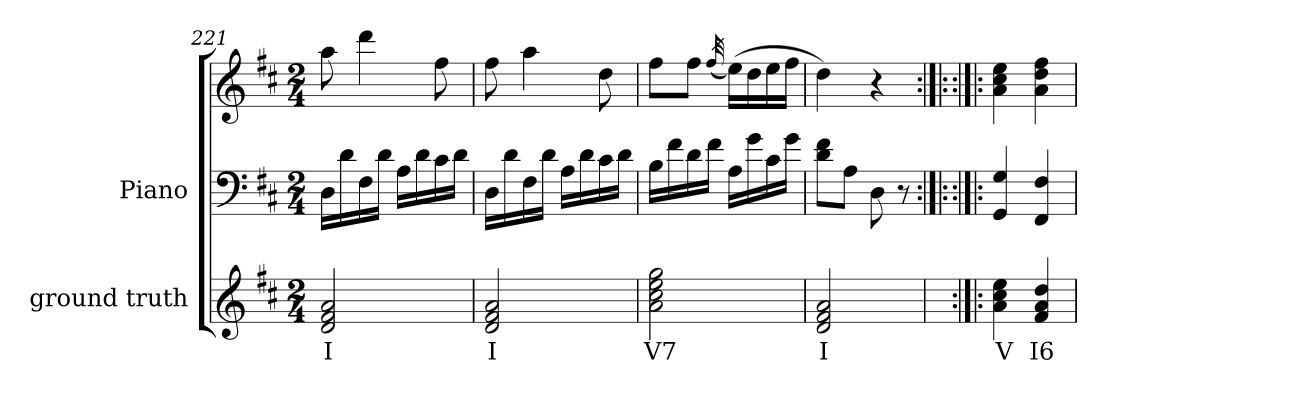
**kern	**text	**kern	**kern
*part2	*part2	*part1	*part1
*staff3	*staff3	*staff2	*staff1
*I"ground truth	*	*I"Piano	*
*	*	*I'Pno.	*
*	*	*clefF4	*clefG2
*k[f#c#]	*	*k[f#c#]	*k[f#c#]
*D:	*	*D:	*D:
*M2/4	*	*M2/4	*M2/4
=221	=221	=221	=221
2d 2f# 2a	I	16D\LL	8aa\
.	.	16d\	.
.	.	16F#\	4ddd\
.	.	16d\JJ	.
.	.	16A\LL	.
.	.	16d\	.
.	.	16c#\	8ff#\
.	.	16d\JJ	.
=222	=222	=222	=222
2d 2f# 2a	I	16D\LL	8ff#\
.	.	16d\	.
.	.	16F#\	4aa\
.	.	16d\JJ	.
.	.	16A\LL	.
.	.	16d\	.
.	.	16c#\	8dd\
.	.	16d\JJ	.
!!LO:PB:g=z
=223	=223	=223	=223
2a 2cc# 2ee 2gg	V7	16B\LL	8ff#\L
.	.	16f#\	.
.	.	16d\	8ff#\J
.	.	16f#\JJ	.
.	.	.	(<32qff#/
.	.	16A\LL	(>16ee\LL)
.	.	16g\	16dd\
.	.	16c#\	16ee\
.	.	16g\JJ	16ff#\JJ
=224	=224	=224	=224
2d 2f# 2a	I	8d\ 8f#\L	4dd\)
.	.	8A\J	.
.	.	8D\	4r
.	.	8r	.
=225	=225:|!|:	=225:|!|:	=225:|!|:
4a 4cc# 4ee	V	4GG/ 4G/	4a\ 4cc#\ 4ee\
4f# 4a 4dd	I6	4FF#/ 4F#/	4a\ 4dd\ 4ff#\
=	=	=	=
*-	*-	*-	*-
